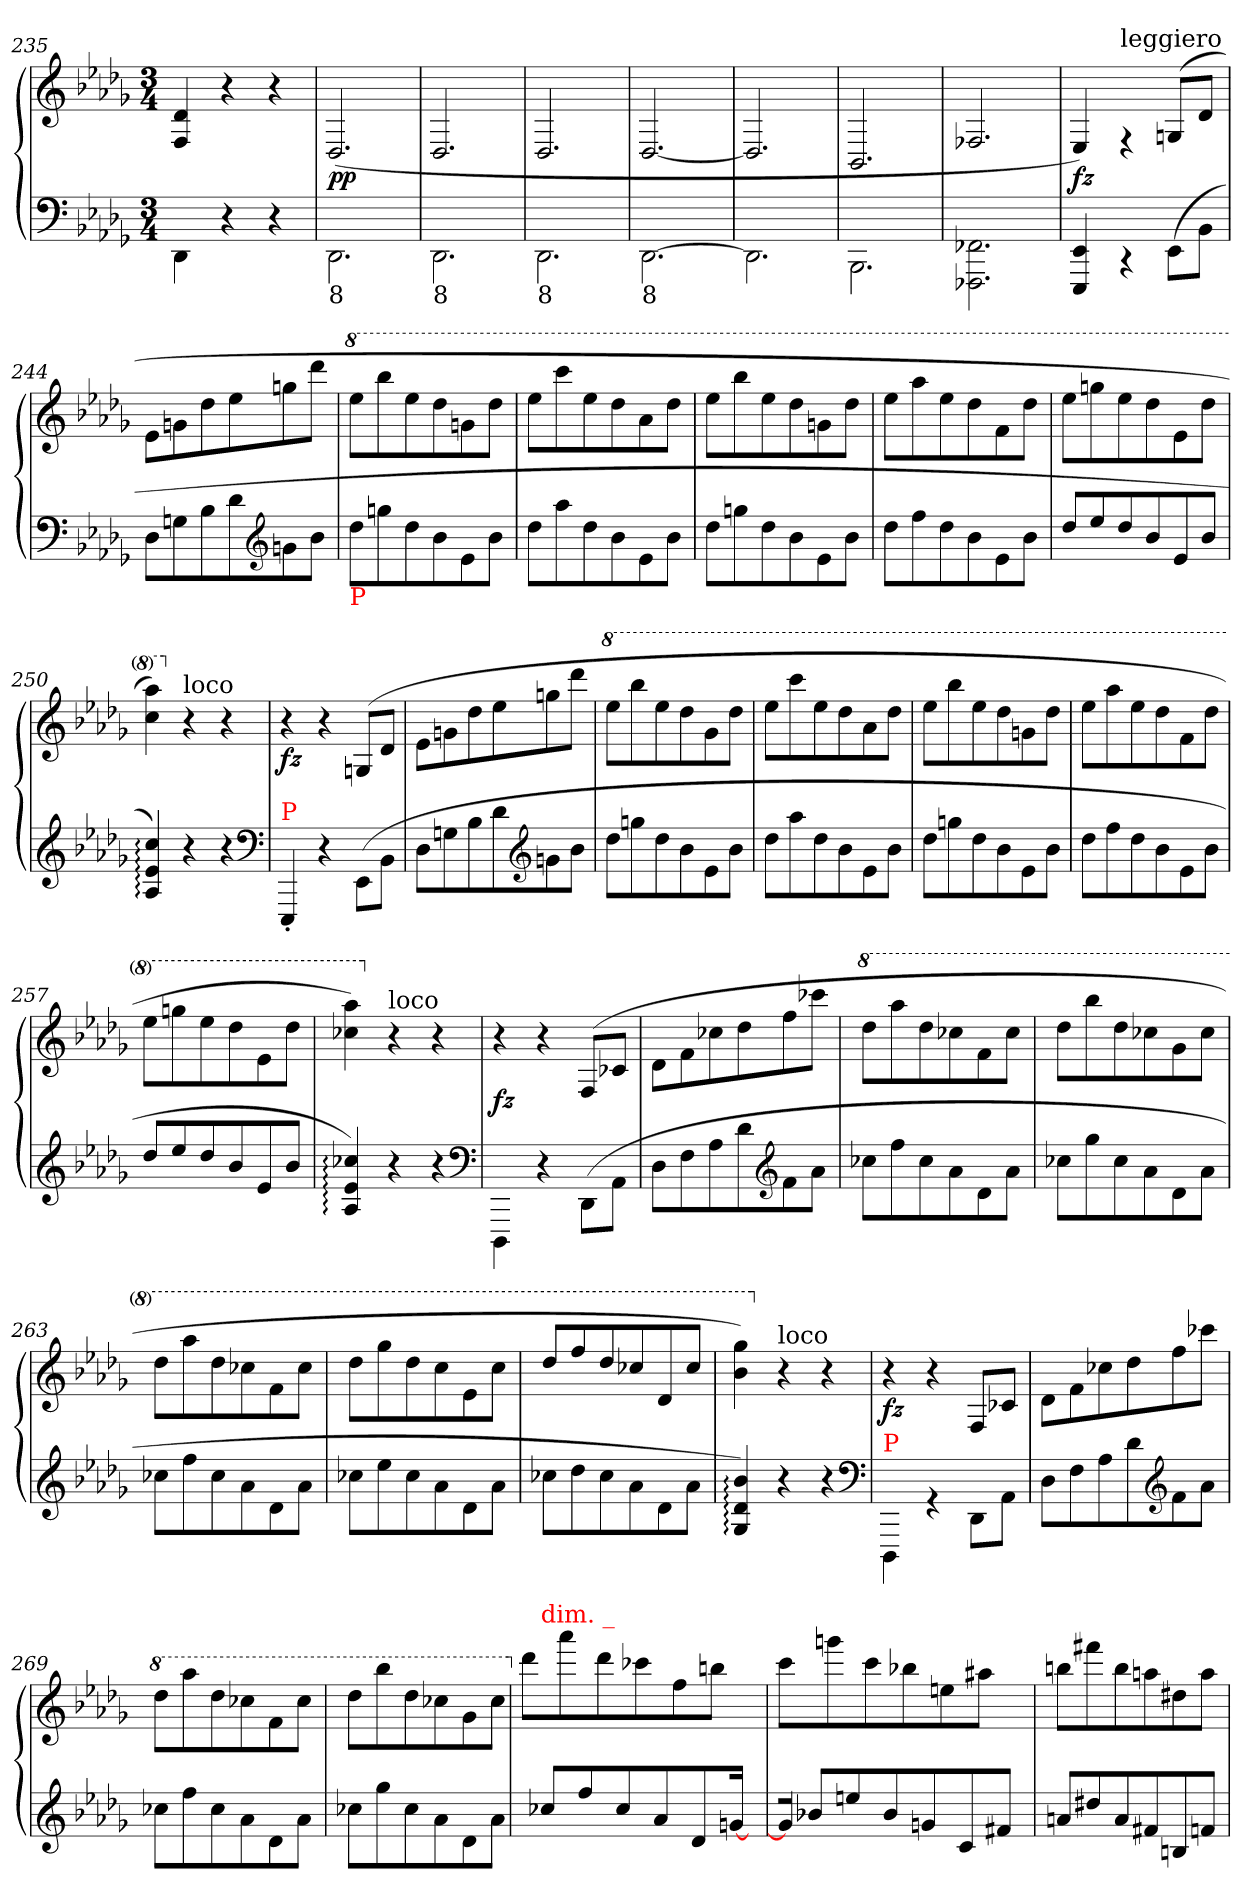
**kern	**kern	**dynam
*part1	*part1	*part1
*staff2	*staff1	*staff1/2
*clefF4	*clefG2	*
*k[b-e-a-d-g-]	*k[b-e-a-d-g-]	*
*M3/4	*M3/4	*
=235	=235	=235
4DD-\	4d-/ 4F/	.
4r	4r	.
4r	4r	.
=236	=236	=236
!LO:TX:b:t=8	!	!
2.DD-\	(>2.D-/	pp
=237	=237	=237
!LO:TX:b:t=8	!	!
2.DD-\	2.D-/	.
=238	=238	=238
!LO:TX:b:t=8	!	!
2.DD-\	2.D-/	.
=239	=239	=239
!LO:TX:b:t=8	!	!
[2.DD-\	[2.D-/	.
=240	=240	=240
2.DD-\]	2.D-/]	.
=241	=241	=241
2.BBB-\	2.BB-/	.
=242	=242	=242
2.FF-X\ 2.FFF-X\	2.F-X/	.
=243	=243	=243
4EE- 4EEE-	4E-/)	fz
!	!LO:TX:a:t=leggiero	!
4rCC	4rF	.
(<8EE-\L	(>8Gn/L	.
8BB-J	8d-J	.
=244	=244	=244
8D-L	8e-L	.
8Gn	8gn	.
8B-	8dd-	.
8d-	8ee-	.
*clefG2	*	*
8gn	8ggn	.
8b-J	8ddd-J	.
=245	=245	=245
*	*8va	*
!LO:TX:b:color=red:t=P	!	!
8dd-L	8eee-L	.
8ggn	8bbb-	.
8dd-	8eee-	.
8b-	8ddd-	.
8e-	8ggn	.
8b-J	8ddd-J	.
=246	=246	=246
8dd-L	8eee-L	.
8aa-	8cccc	.
8dd-	8eee-	.
8b-	8ddd-	.
8e-	8aa-	.
8b-J	8ddd-J	.
=247	=247	=247
8dd-L	8eee-L	.
8ggn	8bbb-	.
8dd-	8eee-	.
8b-	8ddd-	.
8e-	8ggn	.
8b-J	8ddd-J	.
=248	=248	=248
8dd-L	8eee-L	.
8ff	8aaa-	.
8dd-	8eee-	.
8b-	8ddd-	.
8e-	8ff	.
8b-J	8ddd-J	.
=249	=249	=249
8dd-L	8eee-L	.
8ee-	8gggn	.
8dd-	8eee-	.
8b-	8ddd-	.
8e-	8ee-	.
8b-J	8ddd-J	.
=250	=250	=250
4cc: 4e-: 4A-:)	4aaa- 4ccc)	.
*	*X8va	*
!	!LO:TX:a:t=loco	!
4r	4r	.
4r	4r	.
*clefF4	*	*
=251	=251	=251
!LO:TX:a:color=red:t=P	!	!
4EEE-'<	4r	fz
4r	4r	.
(<8EE-\L	(>8Gn/L	.
8BB-\J	8d-/J	.
=252	=252	=252
8D-L	8e-L	.
8Gn	8gn	.
8B-	8dd-	.
8d-	8ee-	.
*clefG2	*	*
8gn	8ggn	.
8b-J	8ddd-J	.
=253	=253	=253
*	*8va	*
8dd-L	8eee-L	.
8ggn	8bbb-	.
8dd-	8eee-	.
8b-	8ddd-	.
8e-	8gg-	.
8b-J	8ddd-J	.
=254	=254	=254
8dd-L	8eee-L	.
8aa-	8cccc	.
8dd-	8eee-	.
8b-	8ddd-	.
8e-	8aa-	.
8b-J	8ddd-J	.
=255	=255	=255
8dd-L	8eee-L	.
8ggn	8bbb-	.
8dd-	8eee-	.
8b-	8ddd-	.
8e-	8ggn	.
8b-J	8ddd-J	.
=256	=256	=256
8dd-L	8eee-L	.
8ff	8aaa-	.
8dd-	8eee-	.
8b-	8ddd-	.
8e-	8ff	.
8b-J	8ddd-J	.
=257	=257	=257
8dd-L	8eee-L	.
8ee-	8gggn	.
8dd-	8eee-	.
8b-	8ddd-	.
8e-	8ee-	.
8b-J	8ddd-J	.
=258	=258	=258
4cc-X: 4e-: 4A-:)	4aaa- 4ccc-X)	.
*	*X8va	*
!	!LO:TX:a:t=loco	!
4r	4r	.
4r	4r	.
*clefF4	*	*
=259	=259	=259
4DDD-\	4r	fz
4r	4r	.
(<8DD-\L	(>8F/L	.
8AA-J	8c-XJ	.
=260	=260	=260
8D-L	8d-L	.
8F	8f	.
8A-	8cc-X	.
8d-	8dd-	.
*clefG2	*	*
8f	8ff	.
8a-J	8ccc-XJ	.
=261	=261	=261
*	*8va	*
8cc-X\L	8ddd-L	.
8ff	8aaa-	.
8cc-	8ddd-	.
8a-	8ccc-X	.
8d-	8ff	.
8a-J	8ccc-J	.
=262	=262	=262
8cc-XL	8ddd-L	.
8gg-	8bbb-	.
8cc-	8ddd-	.
8a-	8ccc-X	.
8d-	8gg-	.
8a-J	8ccc-J	.
=263	=263	=263
8cc-XL	8ddd-L	.
8ff	8aaa-	.
8cc-	8ddd-	.
8a-\	8ccc-X	.
8d-	8ff	.
8a-J	8ccc-J	.
=264	=264	=264
8cc-X\L	8ddd-L	.
8ee-	8ggg-	.
8cc-	8ddd-	.
8a-	8ccc	.
8d-	8ee-	.
8a-J	8cccJ	.
=265	=265	=265
8cc-XL	8ddd-L	.
8dd-\	8fff	.
8cc-	8ddd-	.
8a-	8ccc-X	.
8d-	8dd-	.
8a-J	8ccc-J	.
=266	=266	=266
4b-: 4d-: 4G-:)	4ggg- 4bb-)	.
*	*X8va	*
!	!LO:TX:a:t=loco	!
4r	4r	.
4r	4r	.
*clefF4	*	*
=267	=267	=267
!LO:TX:a:color=red:t=P	!	!
4DDD-\	4r	fz
4rGG	4r	.
8DD-\L	8F/L	.
8AA-J	8c-XJ	.
=268	=268	=268
8D-L	8d-L	.
8F	8f	.
8A-	8cc-X	.
8d-	8dd-	.
*clefG2	*	*
8f	8ff	.
8a-J	8ccc-XJ	.
=269	=269	=269
*	*8va	*
8cc-X\L	8ddd-L	.
8ff	8aaa-	.
8cc-	8ddd-	.
8a-	8ccc-X	.
8d-	8ff	.
8a-J	8ccc-J	.
=270	=270	=270
8cc-XL	8ddd-L	.
8gg-	8bbb-	.
8cc-	8ddd-	.
8a-	8ccc-X	.
8d-	8gg-	.
!LO:N:vis=8	!LO:N:vis=8	!
16a-J	16ccc-J	.
=271	=271	=271
*	*X8va	*
!	!LO:TX:a:t=loco	!
*	*^	*
16ryy	8ddd-L	16ryy	.
!	!	!LO:TX:a:color=red:t=dim. _	!
8cc-XL	.	2.ryy	.
.	8aaa-	.	.
8ff	.	.	.
.	8ddd-	.	.
8cc-	.	.	.
.	8ccc-X	.	.
8a-	.	.	.
.	8ff	.	.
8d-	.	.	.
.	8bbnJ	.	.
[16gnJ	.	.	.
16ryy	16ryy	.	.
*	*v	*v	*
=272	=272	=272
16gJ]	8cccL	.
8b-XL	.	.
.	8gggn	.
8een	.	.
.	8ccc	.
8b-	.	.
.	8bb-X	.
8gn	.	.
.	8een	.
8c	.	.
.	8aa#XJ	.
8f#XJ	.	.
.	16ryy	.
=273	=273	=273
8anL	8bbn\L	.
8dd#X	8fff#X	.
8a	8bb	.
8f#X	8aan	.
8Bn	8dd#X	.
8fnJ	8aaJ	.
=	=	=
*-	*-	*-
